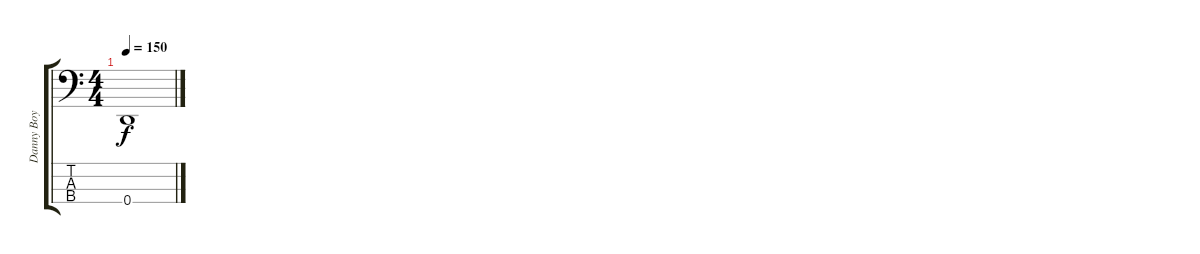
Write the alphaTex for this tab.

\track ("Danny Boy" "Danny Boy") {instrument electricbasspick}
\staff {score tabs}
\tuning (G2 D2 A1 D1) {hide}
\ts (4 4)
\tempo 150
\clef f4
\ks c
0.4.1{dy f}
